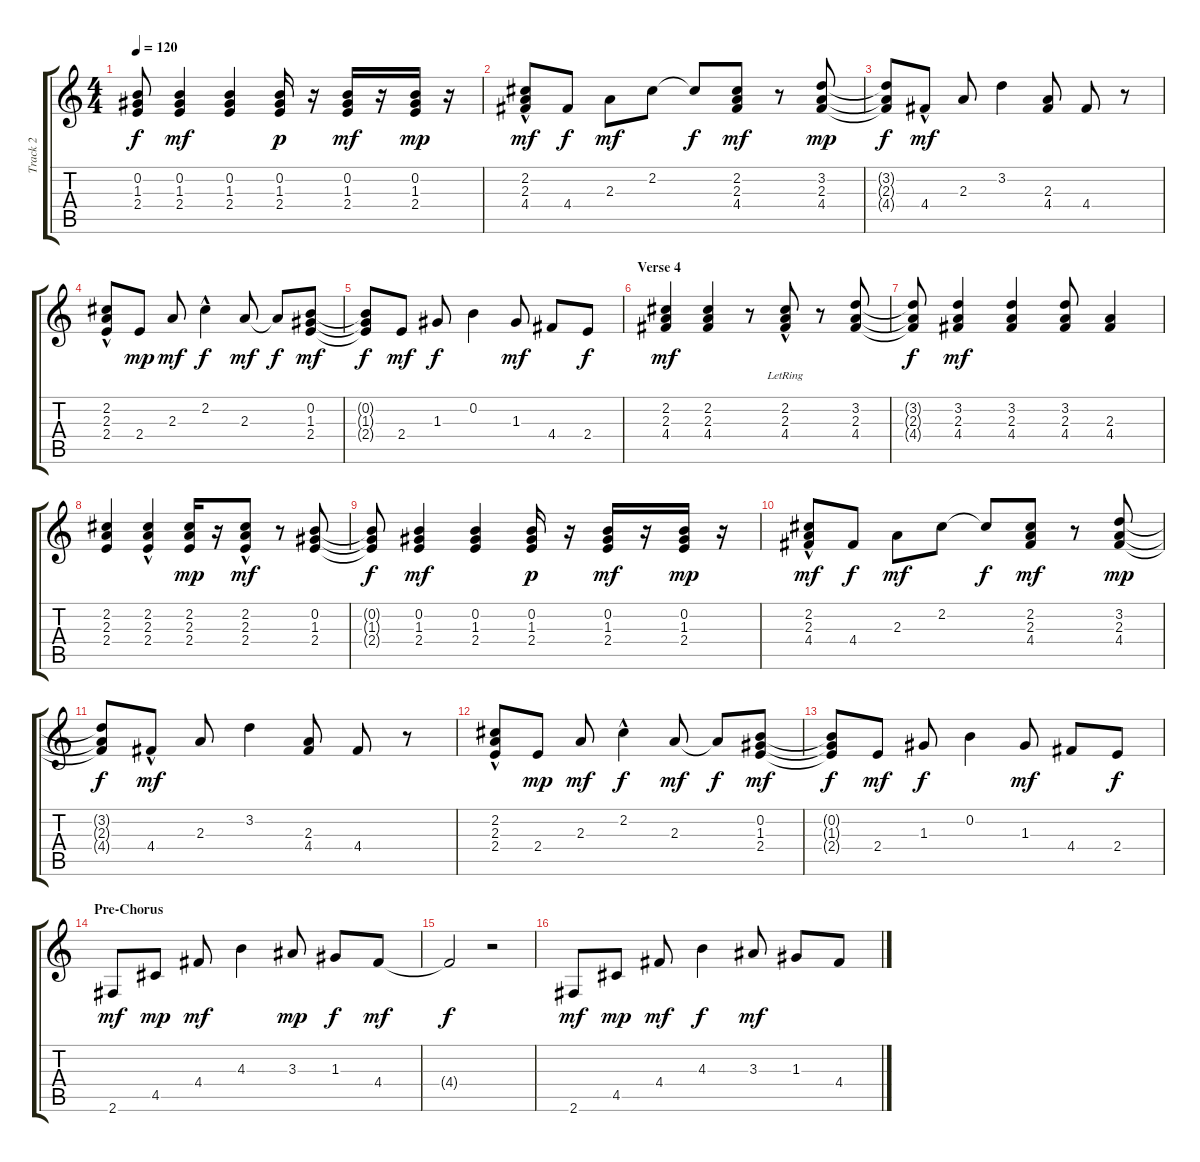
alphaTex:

\track ("Track 2" "Track 2") {instrument acousticguitarsteel}
\staff {score tabs}
\tuning (E4 B3 G3 D3 A2 E2) {hide}
\ts (4 4)
\tempo 120
\clef g2
\ks c
(0.2{t} 1.3{t} 2.4{t}).8{dy f} (0.2 1.3 2.4).4{dy mf} (0.2 1.3 2.4).4 (0.2 1.3 2.4).16{dy p} r.16 (0.2 1.3 2.4).16{dy mf} r.16 (0.2 1.3 2.4).16{dy mp} r.16 |
(2.2 2.3 4.4{hac}).8{dy mf} 4.4.8{dy f} 2.3.8{dy mf} 2.2.8 2.2{t}.8{dy f} (2.2 2.3 4.4).8{dy mf} r.8 (3.2 2.3 4.4).8{dy mp} |
(3.2{t} 2.3{t} 4.4{t}).8{dy f} 4.4{hac}.8{dy mf} 2.3.8 3.2.4 (2.3 4.4).8 4.4.8 r.8 |
(2.2 2.3 2.4{hac}).8 2.4.8{dy mp} 2.3.8{dy mf} 2.2{hac}.4{dy f} 2.3.8{dy mf} 2.3{t}.8{dy f} (0.2 1.3 2.4).8{dy mf} |
(0.2{t} 1.3{t} 2.4{t}).8{dy f} 2.4.8{dy mf} 1.3.8{dy f} 0.2.4 1.3.8{dy mf} 4.4.8 2.4.8{dy f} |
\section ("" "Verse 4")
(2.2 2.3 4.4).4{dy mf} (2.2 2.3 4.4).4 r.8 (2.2 2.3{hac} 4.4{hac lr}).8 r.8 (3.2 2.3 4.4).8 |
(3.2{t} 2.3{t} 4.4{t}).8{dy f} (3.2 2.3 4.4).4{dy mf} (3.2 2.3 4.4).4 (3.2 2.3 4.4).8 (2.3 4.4).4 |
(2.2 2.3 2.4).4 (2.2 2.3 2.4{hac}).4 (2.2 2.3 2.4).16{dy mp} r.16 (2.2 2.3{hac} 2.4).8{dy mf} r.8 (0.2 1.3 2.4).8 |
(0.2{t} 1.3{t} 2.4{t}).8{dy f} (0.2 1.3 2.4).4{dy mf} (0.2 1.3 2.4).4 (0.2 1.3 2.4).16{dy p} r.16 (0.2 1.3 2.4).16{dy mf} r.16 (0.2 1.3 2.4).16{dy mp} r.16 |
(2.2 2.3 4.4{hac}).8{dy mf} 4.4.8{dy f} 2.3.8{dy mf} 2.2.8 2.2{t}.8{dy f} (2.2 2.3 4.4).8{dy mf} r.8 (3.2 2.3 4.4).8{dy mp} |
(3.2{t} 2.3{t} 4.4{t}).8{dy f} 4.4{hac}.8{dy mf} 2.3.8 3.2.4 (2.3 4.4).8 4.4.8 r.8 |
(2.2 2.3 2.4{hac}).8 2.4.8{dy mp} 2.3.8{dy mf} 2.2{hac}.4{dy f} 2.3.8{dy mf} 2.3{t}.8{dy f} (0.2 1.3 2.4).8{dy mf} |
(0.2{t} 1.3{t} 2.4{t}).8{dy f} 2.4.8{dy mf} 1.3.8{dy f} 0.2.4 1.3.8{dy mf} 4.4.8 2.4.8{dy f} |
\section ("" "Pre-Chorus")
2.6.8{dy mf} 4.5.8{dy mp} 4.4.8{dy mf} 4.3.4 3.3.8{dy mp} 1.3.8{dy f} 4.4.8{dy mf} |
4.4{t}.2{dy f} r.2 |
2.6.8{dy mf} 4.5.8{dy mp} 4.4.8{dy mf} 4.3.4{dy f} 3.3.8{dy mf} 1.3.8 4.4.8
